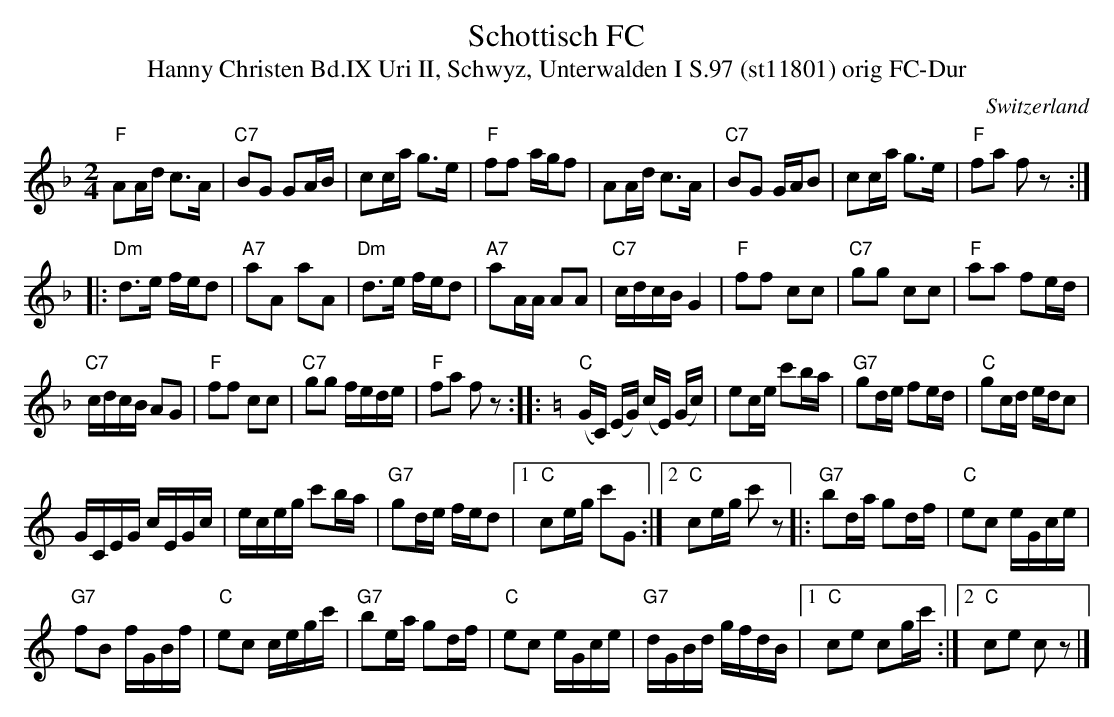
X:1
T: Schottisch FC
T: Hanny Christen Bd.IX Uri II, Schwyz, Unterwalden I S.97 (st11801) orig FC-Dur
M:2/4
L:1/16
O:Switzerland
K:F major
"F"A2Ad c3A | "C7"B2G2 G2AB | c2ca g3e | "F"f2f2 agf2 | A2Ad c3A | "C7"B2G2 GAB2 | c2ca g3e | "F"f2a2 f2z2 ::
"Dm"d3e fed2 | "A7"a2A2 a2A2 | "Dm"d3e fed2 | "A7"a2AA A2A2 | "C7"cdcB G4 | "F"f2f2 c2c2 | "C7"g2g2 c2c2 | "F"a2a2 f2ed |
"C7"cdcB A2G2 | "F"f2f2 c2c2 | "C7"g2g2 fede | "F"f2a2 f2z2 :: [K:C] ("C"GC) (EG) (cE) (Gc) | e2ce c'2ba | "G7"g2de f2ed | "C"g2cd edc2 |
GCEG cEGc | eceg c'2ba | "G7"g2de fed2 |1 "C"c2eg c'2G2 :|2 "C"c2eg c'2z2 |: "G7"b2da g2df | "C"e2c2 eGce |
"G7"f2B2 fGBf | "C"e2c2 cegc' | "G7"b2ea g2df | "C"e2c2 eGce | "G7"dGBd gfdB |1 "C"c2e2 c2gc' :|2 "C"c2e2 c2z2 |]
